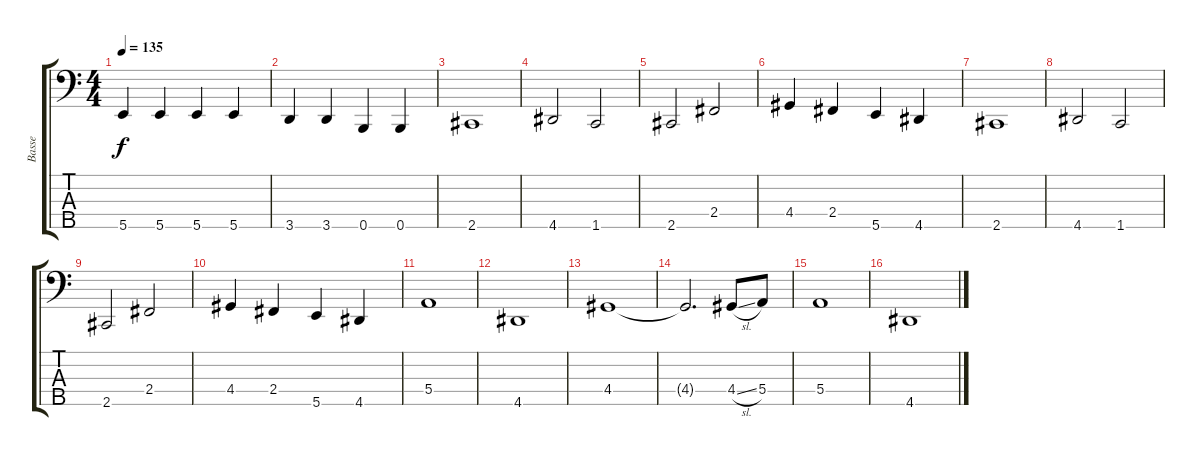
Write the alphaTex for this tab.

\track ("Basse" "Basse") {instrument electricbasspick}
\staff {score tabs}
\tuning (G2 D2 A1 E1 B0) {hide}
\ts (4 4)
\tempo 135
\clef f4
\ks c
5.5.4{dy f} 5.5.4 5.5.4 5.5.4 |
3.5.4 3.5.4 0.5.4 0.5.4 |
2.5.1 |
4.5.2 1.5.2 |
2.5.2 2.4.2 |
4.4.4 2.4.4 5.5.4 4.5.4 |
2.5.1 |
4.5.2 1.5.2 |
2.5.2 2.4.2 |
4.4.4 2.4.4 5.5.4 4.5.4 |
5.4.1 |
4.5.1 |
4.4.1 |
4.4{t}.2{d} 4.4{sl}.8 5.4.8 |
5.4.1 |
4.5.1
